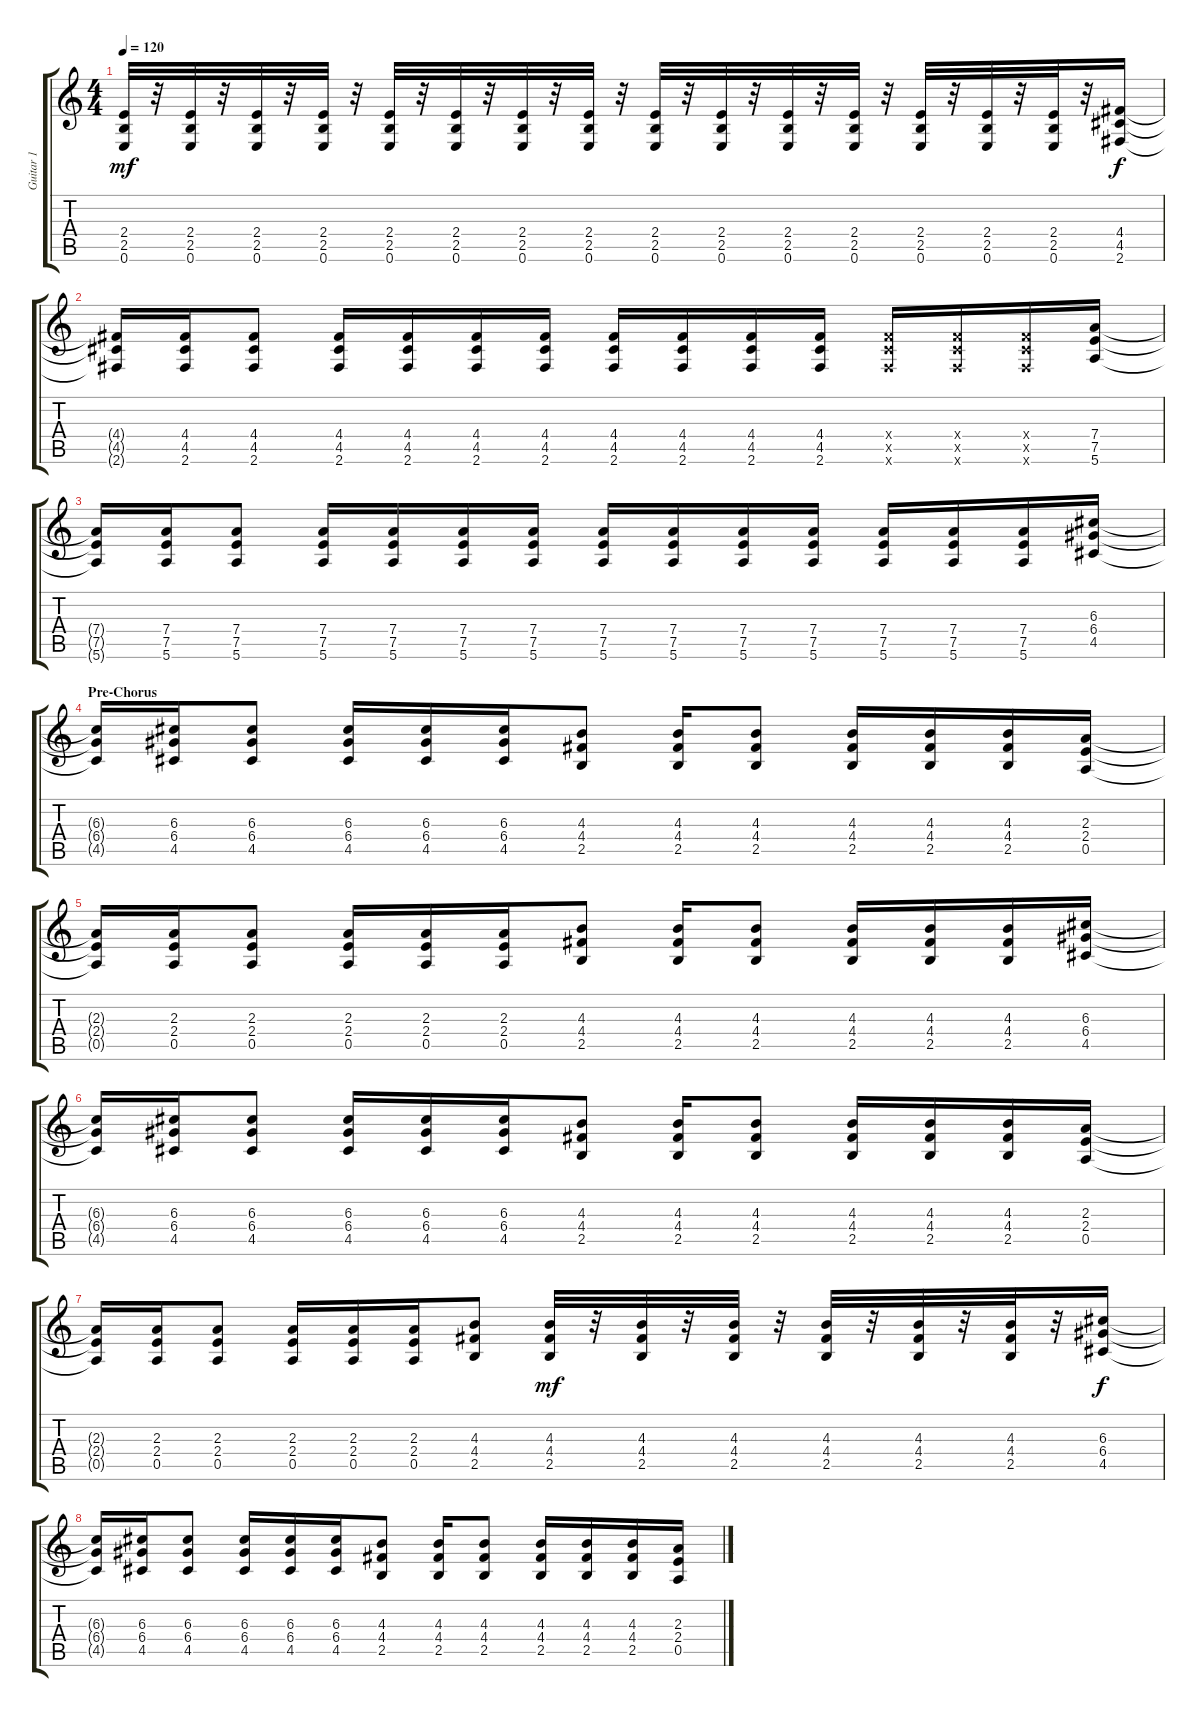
\track ("Guitar 1" "Guitar 1") {instrument distortionguitar}
\staff {score tabs}
\tuning (E4 B3 G3 D3 A2 E2) {hide}
\ts (4 4)
\tempo 120
\clef g2
\ks c
(2.4 2.5 0.6).32{dy mf} r.32 (2.4 2.5 0.6).32 r.32 (2.4 2.5 0.6).32 r.32 (2.4 2.5 0.6).32 r.32 (2.4 2.5 0.6).32 r.32 (2.4 2.5 0.6).32 r.32 (2.4 2.5 0.6).32 r.32 (2.4 2.5 0.6).32 r.32 (2.4 2.5 0.6).32 r.32 (2.4 2.5 0.6).32 r.32 (2.4 2.5 0.6).32 r.32 (2.4 2.5 0.6).32 r.32 (2.4 2.5 0.6).32 r.32 (2.4 2.5 0.6).32 r.32 (2.4 2.5 0.6).32 r.32 (4.4 4.5 2.6).16{dy f} |
(4.4{t} 4.5{t} 2.6{t}).16 (4.4 4.5 2.6).16 (4.4 4.5 2.6).8 (4.4 4.5 2.6).16 (4.4 4.5 2.6).16 (4.4 4.5 2.6).16 (4.4 4.5 2.6).16 (4.4 4.5 2.6).16 (4.4 4.5 2.6).16 (4.4 4.5 2.6).16 (4.4 4.5 2.6).16 (4.4{x} 4.5{x} 2.6{x}).16 (4.4{x} 4.5{x} 2.6{x}).16 (4.4{x} 4.5{x} 2.6{x}).16 (7.4 7.5 5.6).16 |
(7.4{t} 7.5{t} 5.6{t}).16 (7.4 7.5 5.6).16 (7.4 7.5 5.6).8 (7.4 7.5 5.6).16 (7.4 7.5 5.6).16 (7.4 7.5 5.6).16 (7.4 7.5 5.6).16 (7.4 7.5 5.6).16 (7.4 7.5 5.6).16 (7.4 7.5 5.6).16 (7.4 7.5 5.6).16 (7.4 7.5 5.6).16 (7.4 7.5 5.6).16 (7.4 7.5 5.6).16 (6.3 6.4 4.5).16 |
\section ("" "Pre-Chorus")
(6.3{t} 6.4{t} 4.5{t}).16 (6.3 6.4 4.5).16 (6.3 6.4 4.5).8 (6.3 6.4 4.5).16 (6.3 6.4 4.5).16 (6.3 6.4 4.5).16 (4.3 4.4 2.5).8 (4.3 4.4 2.5).16 (4.3 4.4 2.5).8 (4.3 4.4 2.5).16 (4.3 4.4 2.5).16 (4.3 4.4 2.5).16 (2.3 2.4 0.5).16 |
(2.3{t} 2.4{t} 0.5{t}).16 (2.3 2.4 0.5).16 (2.3 2.4 0.5).8 (2.3 2.4 0.5).16 (2.3 2.4 0.5).16 (2.3 2.4 0.5).16 (4.3 4.4 2.5).8 (4.3 4.4 2.5).16 (4.3 4.4 2.5).8 (4.3 4.4 2.5).16 (4.3 4.4 2.5).16 (4.3 4.4 2.5).16 (6.3 6.4 4.5).16 |
(6.3{t} 6.4{t} 4.5{t}).16 (6.3 6.4 4.5).16 (6.3 6.4 4.5).8 (6.3 6.4 4.5).16 (6.3 6.4 4.5).16 (6.3 6.4 4.5).16 (4.3 4.4 2.5).8 (4.3 4.4 2.5).16 (4.3 4.4 2.5).8 (4.3 4.4 2.5).16 (4.3 4.4 2.5).16 (4.3 4.4 2.5).16 (2.3 2.4 0.5).16 |
(2.3{t} 2.4{t} 0.5{t}).16 (2.3 2.4 0.5).16 (2.3 2.4 0.5).8 (2.3 2.4 0.5).16 (2.3 2.4 0.5).16 (2.3 2.4 0.5).16 (4.3 4.4 2.5).8 (4.3 4.4 2.5).32{dy mf} r.32 (4.3 4.4 2.5).32 r.32 (4.3 4.4 2.5).32 r.32 (4.3 4.4 2.5).32 r.32 (4.3 4.4 2.5).32 r.32 (4.3 4.4 2.5).32 r.32 (6.3 6.4 4.5).16{dy f} |
(6.3{t} 6.4{t} 4.5{t}).16 (6.3 6.4 4.5).16 (6.3 6.4 4.5).8 (6.3 6.4 4.5).16 (6.3 6.4 4.5).16 (6.3 6.4 4.5).16 (4.3 4.4 2.5).8 (4.3 4.4 2.5).16 (4.3 4.4 2.5).8 (4.3 4.4 2.5).16 (4.3 4.4 2.5).16 (4.3 4.4 2.5).16 (2.3 2.4 0.5).16
